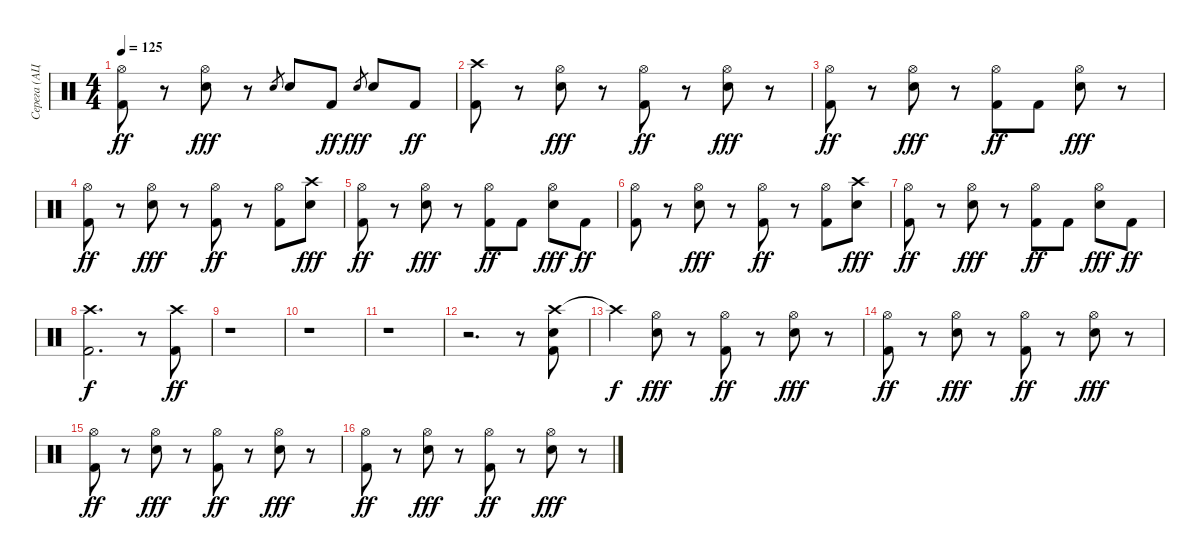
\track ("Серега (АЦЦКИЙ ДЯТЕЛ)" "Серега (АЦ") {instrument percussion}
\staff {score}
\articulation defaults
\ts (4 4)
\tempo 125
\clef neutral
\ks c
("Hi-Hat (open)" "Kick (hit) 2").8{dy ff} r.8 ("Hi-Hat (open)" "Electric Snare (hit)").8{dy fff} r.8 "Electric Snare (hit)".8{gr} "Electric Snare (hit)".8 "Kick (hit) 2".8{dy ff} "Electric Snare (hit)".8{gr dy fff} "Electric Snare (hit)".8 "Kick (hit) 2".8{dy ff} |
("Crash high (hit)" "Kick (hit) 2").8 r.8 ("Hi-Hat (open)" "Electric Snare (hit)").8{dy fff} r.8 ("Hi-Hat (open)" "Kick (hit) 2").8{dy ff} r.8 ("Hi-Hat (open)" "Electric Snare (hit)").8{dy fff} r.8 |
("Hi-Hat (open)" "Kick (hit) 2").8{dy ff} r.8 ("Hi-Hat (open)" "Electric Snare (hit)").8{dy fff} r.8 ("Hi-Hat (open)" "Kick (hit) 2").8{dy ff} "Kick (hit) 2".8 ("Hi-Hat (open)" "Electric Snare (hit)").8{dy fff} r.8 |
("Hi-Hat (open)" "Kick (hit) 2").8{dy ff} r.8 ("Hi-Hat (open)" "Electric Snare (hit)").8{dy fff} r.8 ("Hi-Hat (open)" "Kick (hit) 2").8{dy ff} r.8 ("Hi-Hat (open)" "Kick (hit) 2").8 ("Crash high (hit)" "Electric Snare (hit)").8{dy fff} |
("Hi-Hat (open)" "Kick (hit) 2").8{dy ff} r.8 ("Hi-Hat (open)" "Electric Snare (hit)").8{dy fff} r.8 ("Hi-Hat (open)" "Kick (hit) 2").8{dy ff} "Kick (hit) 2".8 ("Hi-Hat (open)" "Electric Snare (hit)").8{dy fff} "Kick (hit) 2".8{dy ff} |
("Hi-Hat (open)" "Kick (hit) 2").8 r.8 ("Hi-Hat (open)" "Electric Snare (hit)").8{dy fff} r.8 ("Hi-Hat (open)" "Kick (hit) 2").8{dy ff} r.8 ("Hi-Hat (open)" "Kick (hit) 2").8 ("Crash high (hit)" "Electric Snare (hit)").8{dy fff} |
("Hi-Hat (open)" "Kick (hit) 2").8{dy ff} r.8 ("Hi-Hat (open)" "Electric Snare (hit)").8{dy fff} r.8 ("Hi-Hat (open)" "Kick (hit) 2").8{dy ff} "Kick (hit) 2".8 ("Hi-Hat (open)" "Electric Snare (hit)").8{dy fff} "Kick (hit) 2".8{dy ff} |
("Crash high (hit)" "Kick (hit) 2").2{d dy f} r.8 ("Crash high (hit)" "Kick (hit) 2").8{dy ff} |
r.1 |
r.1 |
r.1 |
r.2{d} r.8 ("Crash high (hit)" "Electric Snare (hit)" "Kick (hit) 2").8 |
"Crash high (hit)"{t}.4{dy f} ("Hi-Hat (open)" "Electric Snare (hit)").8{dy fff} r.8 ("Hi-Hat (open)" "Kick (hit) 2").8{dy ff} r.8 ("Hi-Hat (open)" "Electric Snare (hit)").8{dy fff} r.8 |
("Hi-Hat (open)" "Kick (hit) 2").8{dy ff} r.8 ("Hi-Hat (open)" "Electric Snare (hit)").8{dy fff} r.8 ("Hi-Hat (open)" "Kick (hit) 2").8{dy ff} r.8 ("Hi-Hat (open)" "Electric Snare (hit)").8{dy fff} r.8 |
("Hi-Hat (open)" "Kick (hit) 2").8{dy ff} r.8 ("Hi-Hat (open)" "Electric Snare (hit)").8{dy fff} r.8 ("Hi-Hat (open)" "Kick (hit) 2").8{dy ff} r.8 ("Hi-Hat (open)" "Electric Snare (hit)").8{dy fff} r.8 |
("Hi-Hat (open)" "Kick (hit) 2").8{dy ff} r.8 ("Hi-Hat (open)" "Electric Snare (hit)").8{dy fff} r.8 ("Hi-Hat (open)" "Kick (hit) 2").8{dy ff} r.8 ("Hi-Hat (open)" "Electric Snare (hit)").8{dy fff} r.8
